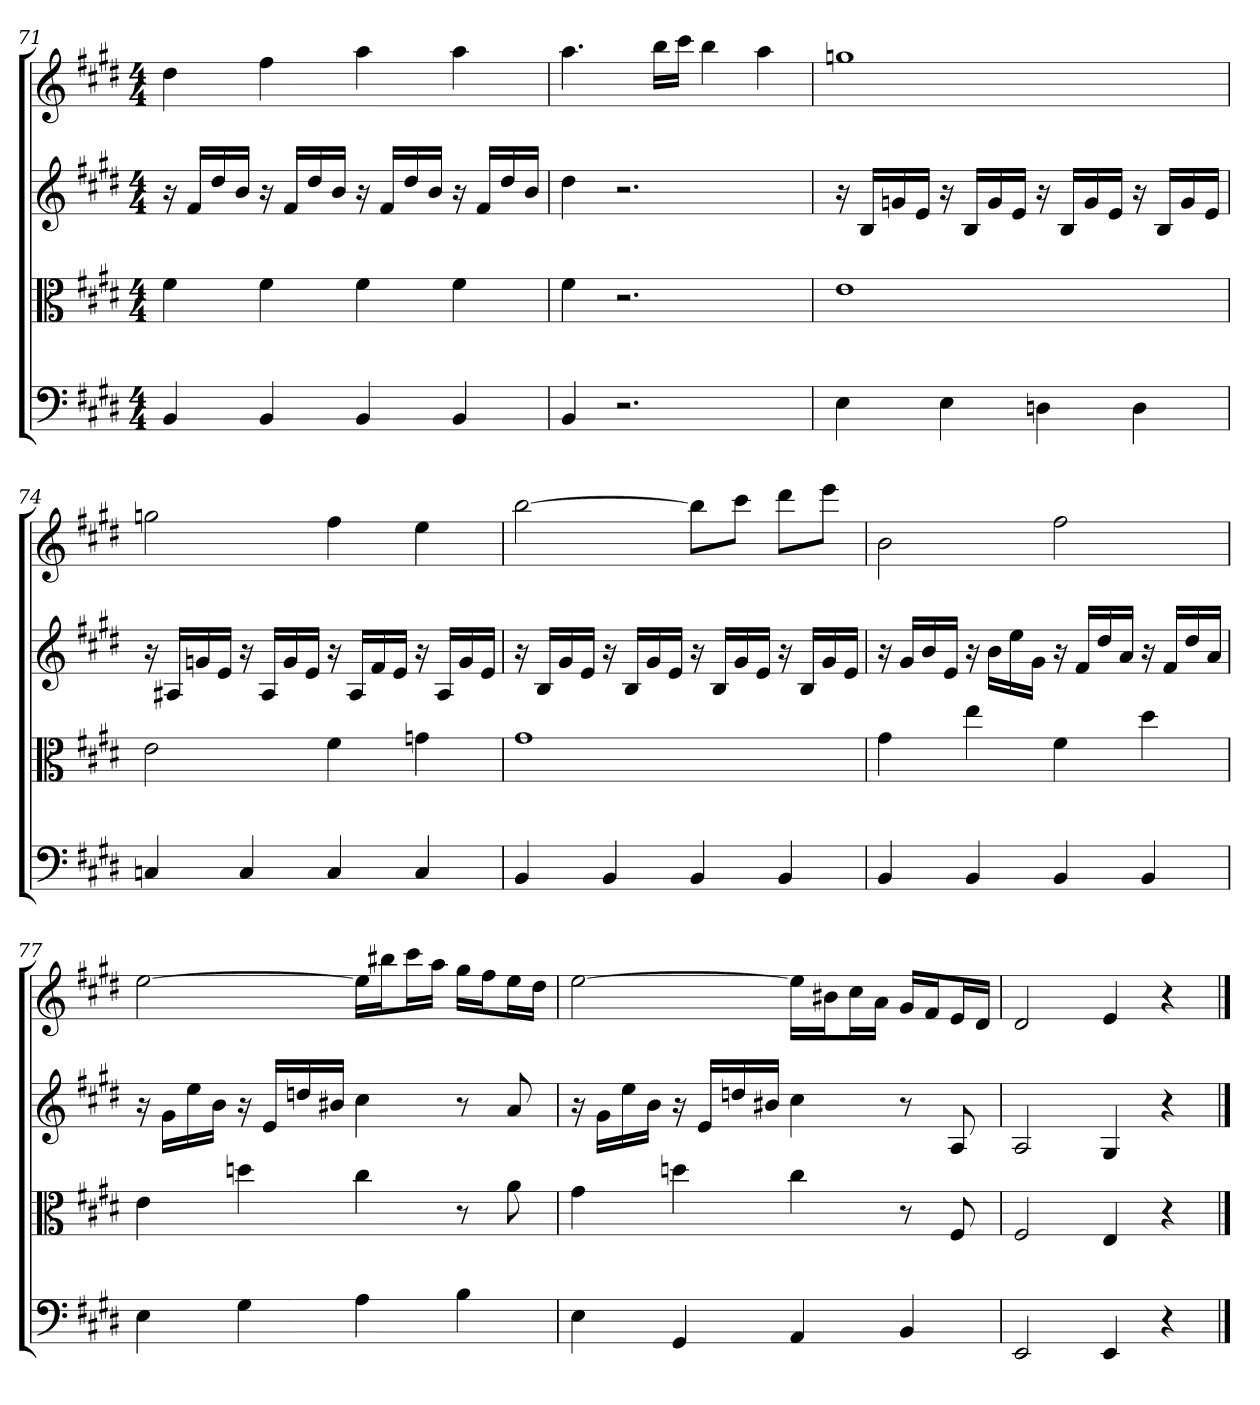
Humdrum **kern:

**kern	**kern	**kern	**kern
*part4	*part3	*part2	*part1
*staff4	*staff3	*staff2	*staff1
*clefF4	*clefC3	*	*
*k[f#c#g#d#]	*k[f#c#g#d#]	*k[f#c#g#d#]	*k[f#c#g#d#]
*E:	*E:	*E:	*E:
*M4/4	*M4/4	*M4/4	*M4/4
=71	=71	=71	=71
4BB	4f#	16r	4dd#
.	.	16f#LL	.
.	.	16dd#	.
.	.	16bJJ	.
4BB	4f#	16r	4ff#
.	.	16f#LL	.
.	.	16dd#	.
.	.	16bJJ	.
4BB	4f#	16r	4aa
.	.	16f#LL	.
.	.	16dd#	.
.	.	16bJJ	.
4BB	4f#	16r	4aa
.	.	16f#LL	.
.	.	16dd#	.
.	.	16bJJ	.
=72	=72	=72	=72
4BB	4f#	4dd#	4.aa
2.r	2.r	2.r	.
.	.	.	16bbLL
.	.	.	16ccc#JJ
.	.	.	4bb
.	.	.	4aa
=73	=73	=73	=73
4E	1e	16r	1ggn
.	.	16BLL	.
.	.	16gn	.
.	.	16eJJ	.
4E	.	16r	.
.	.	16BLL	.
.	.	16g	.
.	.	16eJJ	.
4Dn	.	16r	.
.	.	16BLL	.
.	.	16g	.
.	.	16eJJ	.
4D	.	16r	.
.	.	16BLL	.
.	.	16g	.
.	.	16eJJ	.
=74	=74	=74	=74
4Cn	2e	16r	2ggn
.	.	16A#XLL	.
.	.	16gn	.
.	.	16eJJ	.
4C	.	16r	.
.	.	16A#LL	.
.	.	16g	.
.	.	16eJJ	.
4C	4f#	16r	4ff#
.	.	16A#LL	.
.	.	16f#	.
.	.	16eJJ	.
4C	4gn	16r	4ee
.	.	16A#LL	.
.	.	16g	.
.	.	16eJJ	.
=75	=75	=75	=75
4BB	1g#	16r	[2bb
.	.	16BLL	.
.	.	16g#	.
.	.	16eJJ	.
4BB	.	16r	.
.	.	16BLL	.
.	.	16g#	.
.	.	16eJJ	.
4BB	.	16r	8bbL]
.	.	16BLL	.
.	.	16g#	8ccc#J
.	.	16eJJ	.
4BB	.	16r	8ddd#L
.	.	16BLL	.
.	.	16g#	8eeeJ
.	.	16eJJ	.
=76	=76	=76	=76
4BB	4g#	16r	2b
.	.	16g#LL	.
.	.	16b	.
.	.	16eJJ	.
4BB	4ee	16r	.
.	.	16bLL	.
.	.	16ee	.
.	.	16g#JJ	.
4BB	4f#	16r	2ff#
.	.	16f#LL	.
.	.	16dd#	.
.	.	16aJJ	.
4BB	4dd#	16r	.
.	.	16f#LL	.
.	.	16dd#	.
.	.	16aJJ	.
=77	=77	=77	=77
4E	4e	16r	[2ee
.	.	16g#LL	.
.	.	16ee	.
.	.	16bJJ	.
4G#	4ddn	16r	.
.	.	16eLL	.
.	.	16ddn	.
.	.	16b#XJJ	.
4A	4cc#	4cc#	16eeLL]
.	.	.	16bb#XJ
.	.	.	16ccc#L
.	.	.	16aaJJ
4B	8r	8r	16gg#LL
.	.	.	16ff#J
.	8a	8a	16eeL
.	.	.	16dd#JJ
=78	=78	=78	=78
4E	4g#	16r	[2ee
.	.	16g#LL	.
.	.	16ee	.
.	.	16bJJ	.
4GG#	4ddn	16r	.
.	.	16eLL	.
.	.	16ddn	.
.	.	16b#XJJ	.
4AA	4cc#	4cc#	16eeLL]
.	.	.	16b#XJ
.	.	.	16cc#L
.	.	.	16aJJ
4BB	8r	8r	16g#LL
.	.	.	16f#J
.	8F#	8A	16eL
.	.	.	16d#JJ
=79	=79	=79	=79
2EE	2F#	2A	2d#
4EE	4E	4G#	4e
4r	4r	4r	4r
==	==	==	==
*-	*-	*-	*-
